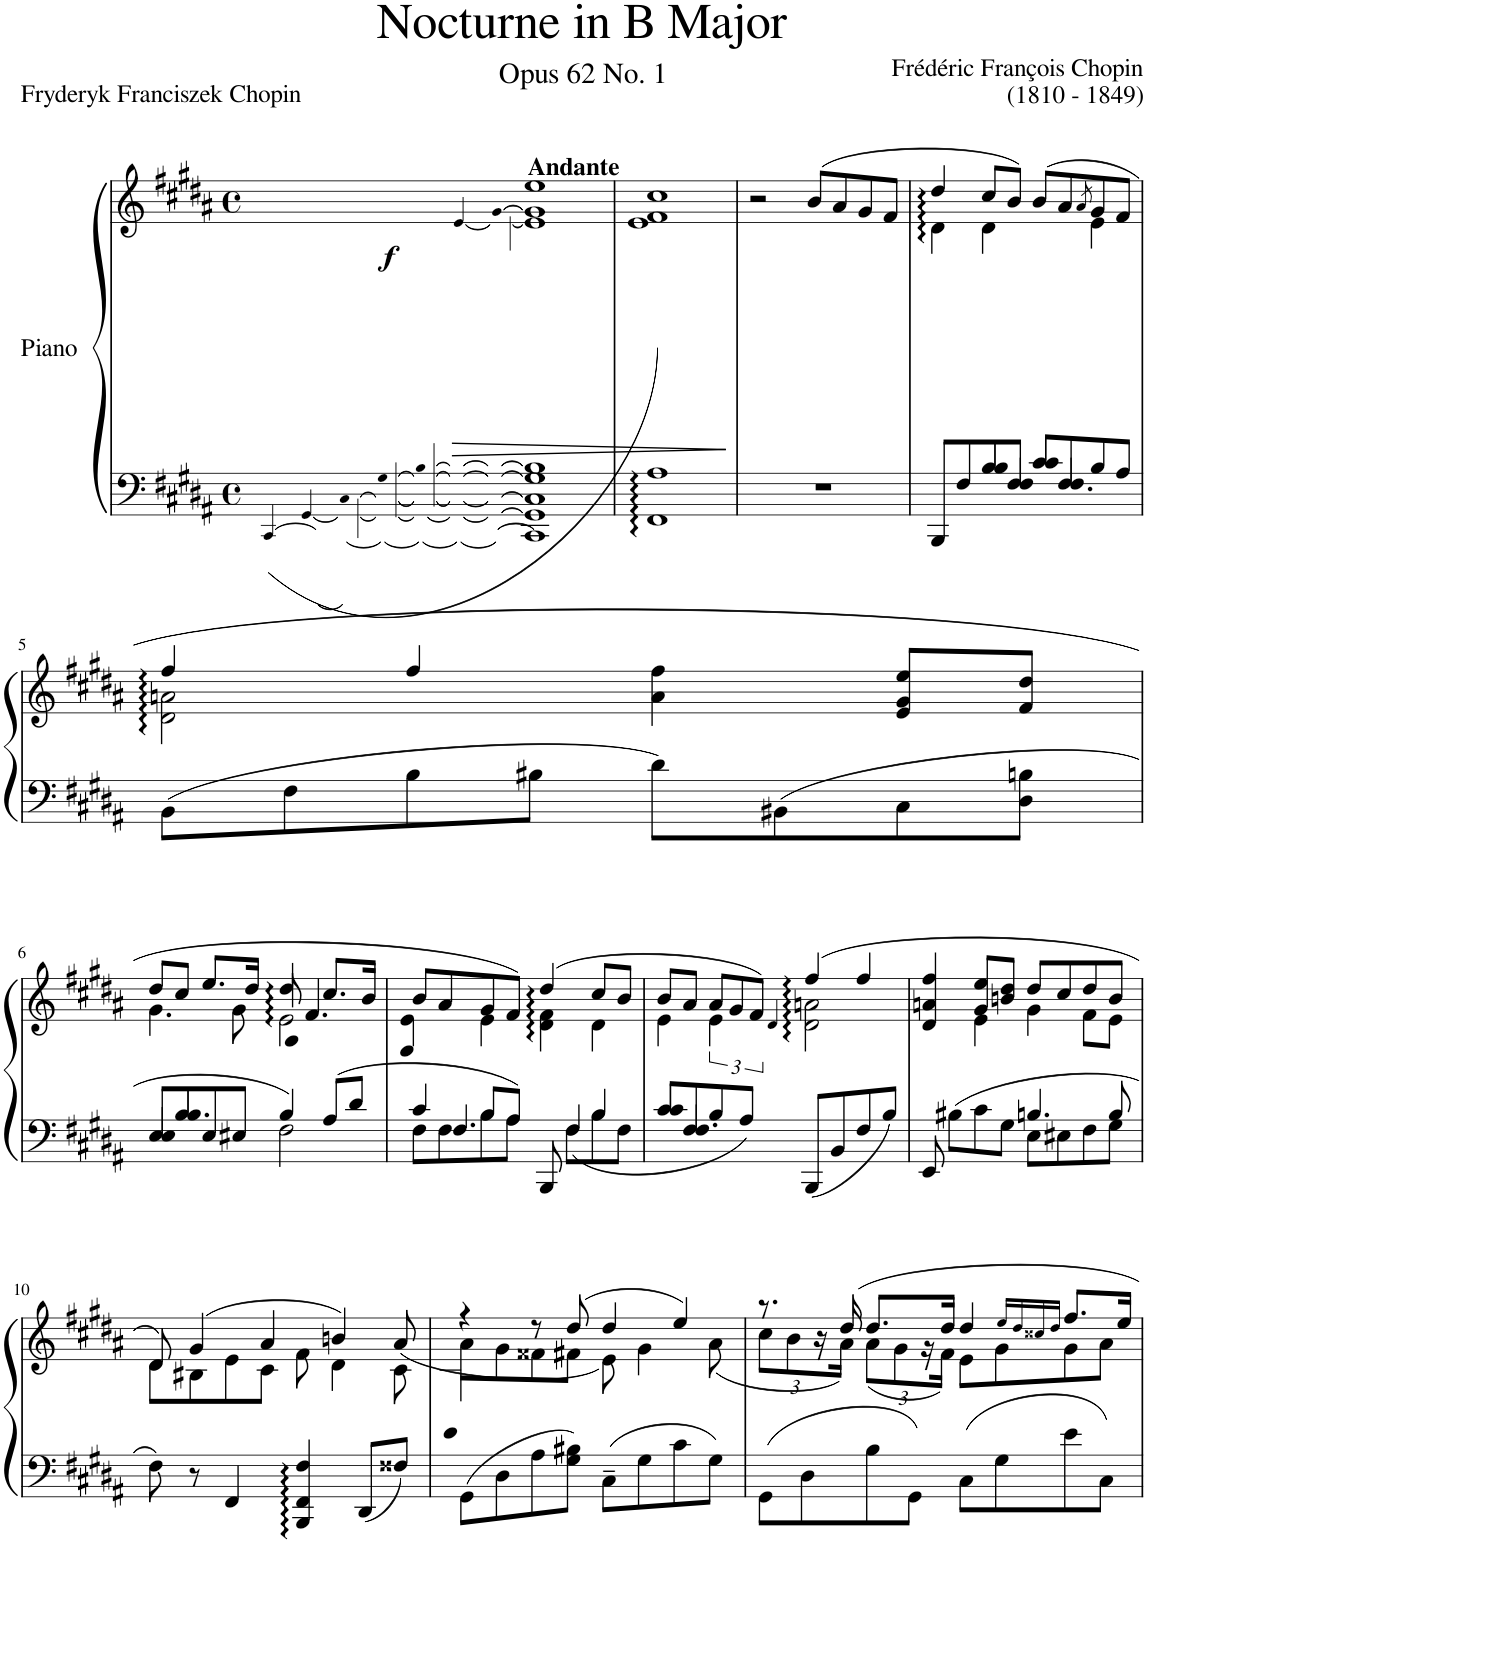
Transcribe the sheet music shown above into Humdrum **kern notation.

**kern	**kern	**dynam
*part1	*part1	*part1
*staff2	*staff1	*staff1/2
*I"Piano	*	*
*I'Pno	*	*
*clefF4	*clefG2	*
*k[f#c#g#d#a#]	*k[f#c#g#d#a#]	*
*M4/4	*M4/4	*
*met(c)	*met(c)	*
=1	=1	=1
*^	*	*
!	!	!	!LO:DY:b
4ryy	([4CC#!/	2ryy	f
[4GG#!/	4CC#!_	.	.
4GG#!/_ [4C#!/	4CC#!_	2ryy	.
4GG#!/_ 4C#!/_ [4G#!/	4CC#!_	.	.
4GG#!/_ 4C#!/_ 4G#!/_ [4B!/	4CC#!_	4ryy	.
!	!	!	!LO:HP:b
4GG#!_ 4C#!_ 4G#!_ 4B!_	4CC#!_	[4e!/	>
4GG#!_ 4C#!_ 4G#!_ 4B!_	4CC#!_	4e!/_ [4g#!/	.
!	!	!LO:TX:a:B:t=Andante	!
1GG#] 1C#] 1G#] 1B]	1CC#]	1e] 1g#] 1ee	.
*v	*v	*	*
=2	=2	=2
1FF# 1A#	1e 1f# 1cc#)	.
4ryy	4ryy	]
=3	=3	=3
1r	2r	.
.	(8b/L	.
.	8a#/	.
.	8g#/	.
.	8f#/J	.
=4	=4	=4
*^	*^	*
*	*^	*	*	*
8BBB/L	4ryy	4.ryy	4dd#/	4d#\	.
8F#/	.	.	.	.	.
8B/	4B/	.	8cc#/L	4d#\	.
8F#/J	.	4F#/	8b/J)	.	.
8c#/L	4c#/	.	(8b/L	4ryy	.
8F#/	.	4.F#/	8a#/	.	.
.	.	.	8qa#/	.	.
8B/	4ryy	.	8g#/	4e\	.
8A#/J	.	.	8f#/J	.	.
*v	*v	*v	*	*	*
!!LO:LB:g=z
=5	=5	=5	=5
*	*	*^	*
8BB\L	4ff#/	2d#\ 2an\	2d# 2an 2ff#	.
8F#\	.	.	.	.
8B\	4ff#/	.	.	.
8B#X\J	.	.	.	.
8d#\L	4a\ 4ff#\	2ryy	2ryy	.
8BB#X\	.	.	.	.
8C#\	8e/ 8g#/ 8ee/L	.	.	.
8D#\ 8Bn\J	8f#/ 8dd#/J	.	.	.
!!LO:LB:g=z	!!	!!
=6	=6	=6	=6	=6
*^	*	*	*	*
*	*^	*	*	*	*
8E/L	4E/	8ryy	8dd#/L	4.g#\	2ryy	.
8B/	.	4.B/	8cc#/J	.	.	.
8E/	4ryy	.	8.ee/L	.	.	.
8E#X/J	.	.	.	8g#\	.	.
.	.	.	16dd#/Jk	.	.	.
4B/	2F#\	2ryy	4dd#/	2e\	8g#/	.
.	.	.	.	.	4.f#/	.
8A#/L	.	.	8.cc#/L	.	.	.
8d#/J	.	.	.	.	.	.
.	.	.	16b/Jk	.	.	.
=7	=7	=7	=7	=7	=7	=7
4c#/	8F#\L	8ryy	8b/L	4e\	4f#	.
.	8F#\	4.F#/	8a#/	.	.	.
8B/L	8B\	.	8g#/	4e\	2.ryy	.
8A#/J	8A#\J	.	8f#/J)	.	.	.
8BBB/	4ryy	8ryy	(4dd#/	4d#\ 4f#\	.	.
8F#\L	.	4F#/	.	.	.	.
8B\	4B/	.	8cc#/L	4d#\	.	.
8F#\J	.	8ryy	8b/J	.	.	.
=8	=8	=8	=8	=8	=8	=8
8c#/L	8ryy	4c#/	8b/L	4e\	2ryy	.
8F#/	4.F#/	.	8a#/J	.	.	.
8B/	.	2.ryy	12a#/L	4e\	.	.
.	.	.	12g#/	.	.	.
8A#/J	.	.	.	.	.	.
.	.	.	12f#/J)	.	.	.
.	.	.	.	.	4qd#/	.
8BBB/L	2ryy	.	(4ff#/	2d#\ 2an\	2d# 2an 2ff#	.
8BB/	.	.	.	.	.	.
8F#/	.	.	4ff#/	.	.	.
8B/J	.	.	.	.	.	.
*	*v	*v	*	*	*	*
*	*	*	*v	*v	*
=9	=9	=9	=9	=9
8EE/	2ryy	4d#/ 4an/ 4ff#/	4ryy	.
8B#X\L	.	.	.	.
8c#\	.	8g#/ 8ee/L	4e\	.
8G#\J	.	8bn/ 8dd#/J	.	.
4.Bn/	8E\L	8dd#/L	4g#\	.
.	8E#X\	8cc#/	.	.
.	8F#\	8dd#/	8f#\L	.
8B/	8G#\J	8b/J	8e\J	.
*v	*v	*	*	*
!!LO:LB:g=z	!!
=10	=10	=10	=10
8F#\	8d#/)	8d#\L	.
8r	(4g#/	8B#X\	.
4FF#/	.	8e\	.
.	4a#/	8c#\J	.
4BBB/ 4FF#/ 4F#/	.	8f#\	.
.	4bn/)	4d#\	.
8DD#/L	.	.	.
8F##X/J	(8a#/	8c#\	.
=11	=11	=11	=11
*	*	*^	*
8GG#\L	4r	8a#\L	4B\	.
8D#\	.	8g#\	.	.
8A#\	8r	8f##X\	2.ryy	.
8G#\ 8B#X\J	(8dd#/	8f#X\J	.	.
8C#~\L	4dd#/	8e\)	.	.
8G#\	.	4g#\	.	.
8c#\	4ee/)	.	.	.
8G#\J	.	(8a#\	.	.
=12	=12	=12	=12	=12
*	*Xtuplet	*tuplet	*	*
*	*	*Xbrackettup	*	*
8GG#\L	12.r	12cc#\L	8ryy	.
.	.	12b\	.	.
*	*	*v	*v	*
8D#\	12ryy	.	.
.	.	24r	.
.	24dd#/	24a#\JJ)	.
*	*Xtuplet	*tuplet	*
8B\	12.dd#/L	(12a#\L	.
.	.	12g#\	.
8GG#\J	12ryy	.	.
.	.	24r	.
.	24dd#/Jk	24f#\JJ)	.
8C#\L	4dd#/	8e\L	.
*	*	*^	*
*	*	*	*Xtuplet	*
8G#\	.	8g#\	32ee!/LL	.
.	.	.	32dd#!/	.
.	.	.	32cc##X!/	.
.	.	.	32dd#!/JJ	.
8e\	8.ff#/L	8g#\	4ryy	.
8C#\J	.	8a#\J	.	.
.	16ee/Jk	.	.	.
*	*v	*v	*v	*
=	=	=
*-	*-	*-
